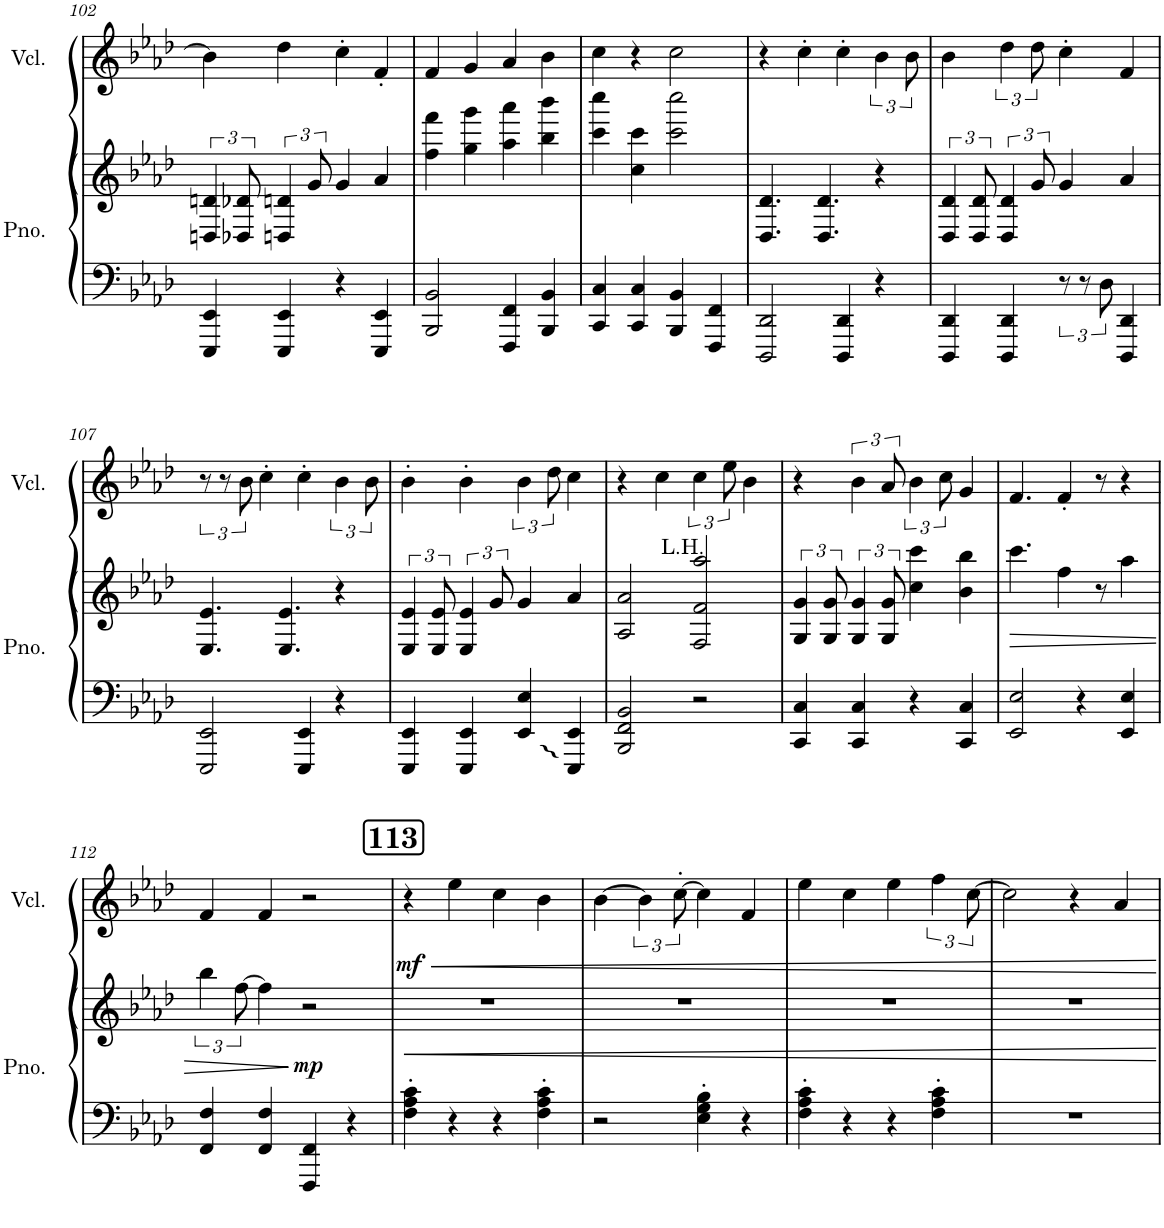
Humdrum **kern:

**kern	**kern	**dynam	**kern	**dynam
*part2	*part2	*part2	*part1	*part1
*staff3	*staff2	*staff2/3	*staff1	*staff1
*I"Piano	*	*	*I"Vocal	*
*I'Pno.	*	*	*I'Vcl.	*
!!LO:PB:g=z
*clefF4	*clefG2	*	*clefG2	*
*k[b-e-a-d-]	*k[b-e-a-d-]	*	*k[b-e-a-d-]	*
*M4/4	*M4/4	*	*M4/4	*
=102	=102	=102	=102	=102
4EEE-/ 4EE-/	6Dn/ 6dn/	.	4b-\]	.
.	12D-X/ 12d-X/	.	.	.
4EEE-/ 4EE-/	6Dn/ 6dn/	.	4dd-\	.
.	12g/	.	.	.
4r	4g/	.	4cc'\	.
4EEE-/ 4EE-/	4a-/	.	4f'/	.
=103	=103	=103	=103	=103
2BBB-/ 2BB-/	4ff\ 4fff\	.	4f/	.
.	4gg\ 4ggg\	.	4g/	.
4FFF/ 4FF/	4aa-\ 4aaa-\	.	4a-/	.
4BBB-/ 4BB-/	4bb-\ 4bbb-\	.	4b-\	.
=104	=104	=104	=104	=104
4CC/ 4C/	4ccc\ 4cccc\	.	4cc\	.
4CC/ 4C/	4cc\ 4ccc\	.	4r	.
4BBB-/ 4BB-/	2ccc\ 2cccc\	.	2cc\	.
4FFF/ 4FF/	.	.	.	.
=105	=105	=105	=105	=105
2DDD-/ 2DD-/	4.D-/ 4.d-/	.	4r	.
.	.	.	4cc'\	.
.	4.D-/ 4.d-/	.	.	.
4DDD-/ 4DD-/	.	.	4cc'\	.
4r	4r	.	6b-\	.
.	.	.	12b-\	.
=106	=106	=106	=106	=106
4DDD-/ 4DD-/	6D-/ 6d-/	.	4b-\	.
.	12D-/ 12d-/	.	.	.
4DDD-/ 4DD-/	6D-/ 6d-/	.	6dd-\	.
.	12g/	.	12dd-\	.
12r	4g/	.	4cc'\	.
12r	.	.	.	.
12D-\	.	.	.	.
4DDD-/ 4DD-/	4a-/	.	4f/	.
!!LO:LB:g=z
=107	=107	=107	=107	=107
2EEE-/ 2EE-/	4.E-/ 4.e-/	.	12r	.
.	.	.	12r	.
.	.	.	12b-\	.
.	.	.	4cc'\	.
.	4.E-/ 4.e-/	.	.	.
4EEE-/ 4EE-/	.	.	4cc'\	.
4r	4r	.	6b-\	.
.	.	.	12b-\	.
=108	=108	=108	=108	=108
4EEE-/ 4EE-/	6E-/ 6e-/	.	4b-'\	.
.	12E-/ 12e-/	.	.	.
4EEE-/ 4EE-/	6E-/ 6e-/	.	4b-'\	.
.	12g/	.	.	.
4EE-/ 4E-/	4g/	.	6b-\	.
.	.	.	12dd-\	.
4EEE-/ 4EE-/	4a-/	.	4cc\	.
=109	=109	=109	=109	=109
2BBB-/ 2FF/ 2BB-/	2A-/ 2a-/	.	4r	.
.	.	.	4cc\	.
!	!LO:TX:a:t=L.H.	!	!	!
2r	2F/ 2f/ 2aa-/	.	6cc\	.
.	.	.	12ee-\	.
.	.	.	4b-\	.
=110	=110	=110	=110	=110
4CC/ 4C/	6G/ 6g/	.	4r	.
.	12G/ 12g/	.	.	.
4CC/ 4C/	6G/ 6g/	.	6b-\	.
.	12G/ 12g/	.	12a-/	.
4r	4cc\ 4ccc\	.	6b-\	.
.	.	.	12cc\	.
4CC/ 4C/	4b-\ 4bb-\	.	4g/	.
=111	=111	=111	=111	=111
!	!	!LO:HP:b	!	!
2EE-/ 2E-/	4.ccc\	>	4.f/	.
.	4ff\	.	4f'/	.
4r	.	.	.	.
.	8r	.	8r	.
4EE-/ 4E-/	4aa-\	.	4r	.
!!LO:LB:g=z
=112	=112	=112	=112	=112
4FF/ 4F/	6bb-\	.	4f/	.
.	[12ff\	.	.	.
4FF/ 4F/	4ff\]	.	4f/	.
!	!	!LO:DY:n=1:b	!	!
4FFF/ 4FF/	2r	] mp	2r	.
4r	.	.	.	.
!!LO:REH:place=s1:a:B:cj:fs=14:t=113
=113	=113	=113	=113	=113
!	!	!	!	!LO:DY:b
4F\' 4A-\' 4c\'	1r	.	4r	mf
4r	.	.	4ee-\	.
4r	.	.	4cc\	.
4F\' 4A-\' 4c\'	.	.	4b-\	.
=114	=114	=114	=114	=114
2r	1r	.	[4b-\	.
.	.	.	6b-\]	.
.	.	.	[12cc'\	.
4E-\' 4G\' 4B-\'	.	.	4cc\]	.
4r	.	.	4f/	.
=115	=115	=115	=115	=115
4F\' 4A-\' 4c\'	1r	.	4ee-\	.
4r	.	.	4cc\	.
4r	.	.	4ee-\	.
4F\' 4A-\' 4c\'	.	.	6ff\	.
.	.	.	[12cc\	.
=116	=116	=116	=116	=116
1r	1r	.	2cc\]	.
.	.	.	4r	.
.	.	.	4a-/	.
=	=	=	=	=
*-	*-	*-	*-	*-
